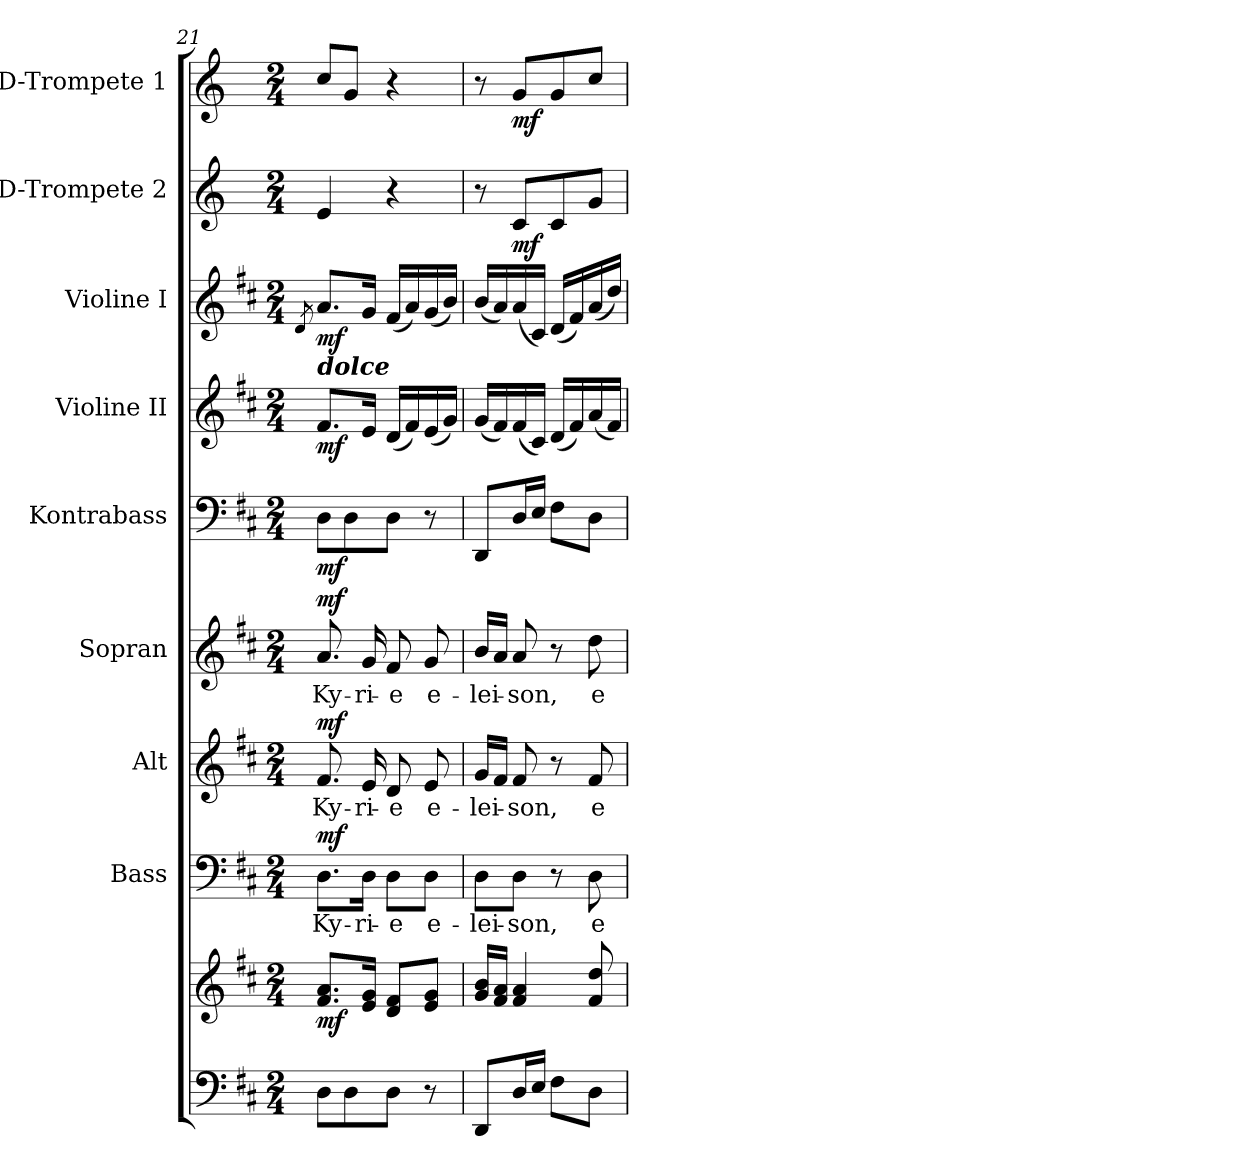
**kern	**kern	**dynam	**kern	**text	**dynam	**kern	**text	**dynam	**kern	**text	**dynam	**kern	**dynam	**kern	**dynam	**kern	**dynam	**kern	**dynam	**kern	**dynam
*part9	*part9	*part9	*part8	*part8	*part8	*part7	*part7	*part7	*part6	*part6	*part6	*part5	*part5	*part4	*part4	*part3	*part3	*part2	*part2	*part1	*part1
*staff10	*staff9	*staff9/10	*staff8	*staff8	*staff8	*staff7	*staff7	*staff7	*staff6	*staff6	*staff6	*staff5	*staff5	*staff4	*staff4	*staff3	*staff3	*staff2	*staff2	*staff1	*staff1
*	*	*	*I"Bass	*	*	*I"Alt	*	*	*I"Sopran	*	*	*I"Kontrabass	*	*I"Violine II	*	*I"Violine I	*	*I"D-Trompete 2	*	*I"D-Trompete 1	*
*	*	*	*I'B.	*	*	*I'A.	*	*	*I'S.	*	*	*I'Kb.	*	*I'Vl. II	*	*I'Vl. I	*	*I'D Trp. 2	*	*I'D Trp. 1	*
!!LO:PB:g=z
*clefF4	*clefG2	*	*clefF4	*	*	*clefG2	*	*	*clefG2	*	*	*clefF4	*	*clefG2	*	*clefG2	*	*clefG2	*	*clefG2	*
*	*	*	*	*	*	*	*	*	*	*	*	*ITrd7c12	*	*	*	*	*	*ITrd-1c-2	*	*ITrd-1c-2	*
*k[f#c#]	*k[f#c#]	*	*k[f#c#]	*	*	*k[f#c#]	*	*	*k[f#c#]	*	*	*k[f#c#]	*	*k[f#c#]	*	*k[f#c#]	*	*k[f#c#]	*	*k[f#c#]	*
*D:	*D:	*	*D:	*	*	*D:	*	*	*D:	*	*	*D:	*	*D:	*	*D:	*	*D:	*	*D:	*
*M2/4	*M2/4	*	*M2/4	*	*	*M2/4	*	*	*M2/4	*	*	*M2/4	*	*M2/4	*	*M2/4	*	*M2/4	*	*M2/4	*
=21	=21	=21	=21	=21	=21	=21	=21	=21	=21	=21	=21	=21	=21	=21	=21	=21	=21	=21	=21	=21	=21
.	.	.	.	.	.	.	.	.	.	.	.	.	.	.	.	8qd/	.	.	.	.	.
!	!	!	!	!	!	!	!	!	!	!	!	!	!	!	!	!LO:TX:b:Bi:t=dolce	!	!	!	!	!
!	!	!LO:DY:b	!	!LO:LY:b	!LO:DY:a	!	!LO:LY:b	!LO:DY:a	!	!LO:LY:b	!LO:DY:a	!	!LO:DY:b	!	!LO:DY:b	!	!LO:DY:b	!	!	!	!
8D\L	8.f#/ 8.a/L	mf	8.D\L	Ky-	mf	8.f#/	Ky-	mf	8.a/	Ky-	mf	8DD\L	mf	8.f#/L	mf	8.a/L	mf	4f#/	.	8dd/L	.
8D\	.	.	.	.	.	.	.	.	.	.	.	8DD\	.	.	.	.	.	.	.	8a/J	.
!	!	!	!	!LO:LY:b	!	!	!LO:LY:b	!	!	!LO:LY:b	!	!	!	!	!	!	!	!	!	!	!
.	16e/ 16g/Jk	.	16D\Jk	-ri-	.	16e/	-ri-	.	16g/	-ri-	.	.	.	16e/Jk	.	16g/Jk	.	.	.	.	.
!	!	!	!	!LO:LY:b	!	!	!LO:LY:b	!	!	!LO:LY:b	!	!	!	!	!	!	!	!	!	!	!
8D\J	8d/ 8f#/L	.	8D\L	-e	.	8d/	-e	.	8f#/	-e	.	8DD\J	.	(<16d/LL	.	(<16f#/LL	.	4r	.	4r	.
.	.	.	.	.	.	.	.	.	.	.	.	.	.	16f#/)	.	16a/)	.	.	.	.	.
!	!	!	!	!LO:LY:b	!	!	!LO:LY:b	!	!	!LO:LY:b	!	!	!	!	!	!	!	!	!	!	!
8r	8e/ 8g/J	.	8D\J	e-	.	8e/	e-	.	8g/	e-	.	8r	.	(<16e/	.	(<16g/	.	.	.	.	.
.	.	.	.	.	.	.	.	.	.	.	.	.	.	16g/JJ)	.	16b/JJ)	.	.	.	.	.
=22	=22	=22	=22	=22	=22	=22	=22	=22	=22	=22	=22	=22	=22	=22	=22	=22	=22	=22	=22	=22	=22
!	!	!	!	!LO:LY:b	!	!	!LO:LY:b	!	!	!LO:LY:b	!	!	!	!	!	!	!	!	!	!	!
8DD/L	16g/ 16b/LL	.	8D\L	-lei-	.	16g/LL	-lei-	.	16b/LL	-lei-	.	8DDD/L	.	(<16g/LL	.	(<16b/LL	.	8r	.	8r	.
.	16f#/ 16a/JJ	.	.	.	.	16f#/JJ	.	.	16a/JJ	.	.	.	.	16f#/)	.	16a/)	.	.	.	.	.
!	!	!	!	!LO:LY:b	!	!	!LO:LY:b	!	!	!LO:LY:b	!	!	!	!	!	!	!	!	!LO:DY:b	!	!LO:DY:b
16D/L	4f#/ 4a/	.	8D\J	-son,	.	8f#/	-son,	.	8a/	-son,	.	16DD/L	.	(<16f#/	.	(<16a/	.	8d/L	mf	8a/L	mf
16E/JJ	.	.	.	.	.	.	.	.	.	.	.	16EE/JJ	.	16c#/JJ)	.	16c#/JJ)	.	.	.	.	.
8F#\L	.	.	8r	.	.	8r	.	.	8r	.	.	8FF#\L	.	(<16d/LL	.	(<16d/LL	.	8d/	.	8a/	.
.	.	.	.	.	.	.	.	.	.	.	.	.	.	16f#/)	.	16f#/)	.	.	.	.	.
!	!	!	!	!LO:LY:b	!	!	!LO:LY:b	!	!	!LO:LY:b	!	!	!	!	!	!	!	!	!	!	!
8D\J	8f#/ 8dd/	.	8D\	e-	.	8f#/	e-	.	8dd\	e-	.	8DD\J	.	(<16a/	.	(<16a/	.	8a/J	.	8dd/J	.
.	.	.	.	.	.	.	.	.	.	.	.	.	.	16f#/JJ)	.	16dd/JJ)	.	.	.	.	.
=	=	=	=	=	=	=	=	=	=	=	=	=	=	=	=	=	=	=	=	=	=
*-	*-	*-	*-	*-	*-	*-	*-	*-	*-	*-	*-	*-	*-	*-	*-	*-	*-	*-	*-	*-	*-
